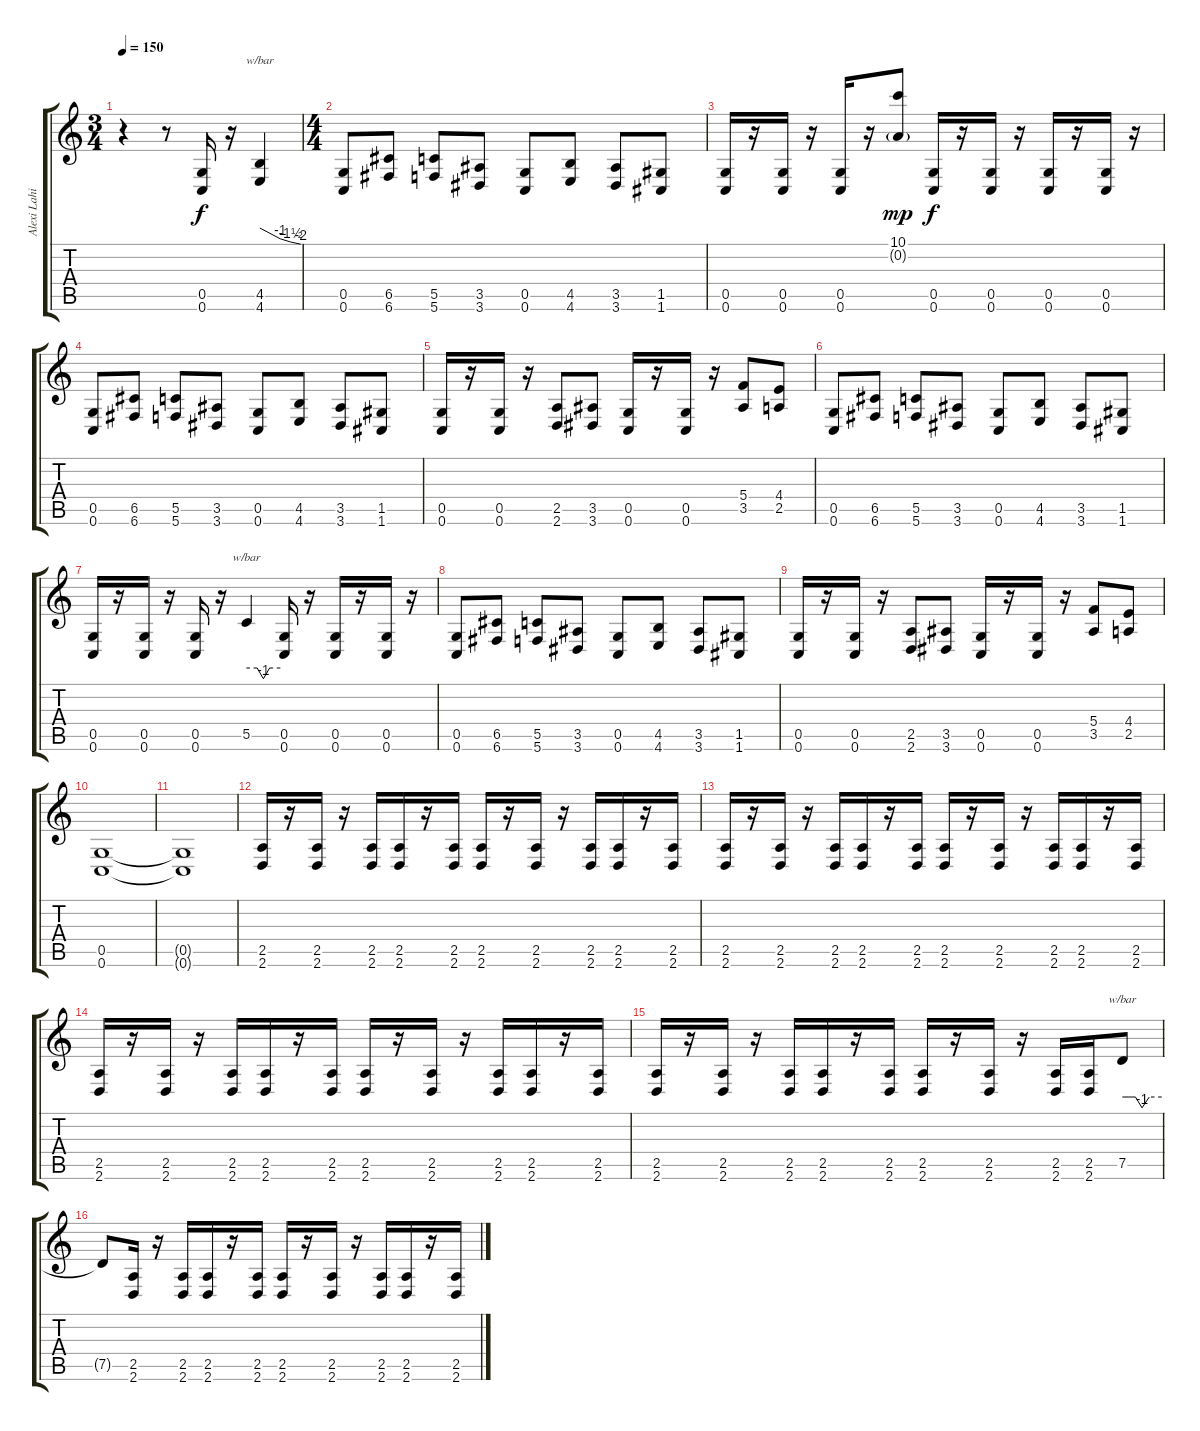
\track ("Alexi Lahio" "Alexi Lahi") {instrument distortionguitar}
\staff {score tabs}
\tuning (D4 A3 F3 C3 G2 C2) {hide}
\ts (3 4)
\tempo 150
\clef g2
\ks c
r.4{dy f instrument distortionguitar} r.8 (0.5 0.6).16 r.16 (4.5 4.6).4{tbe (custom default 0 0 30 -4 45 -6 60 -8)} |
\ts (4 4)
(0.5 0.6).8 (6.5 6.6).8 (5.5 5.6).8 (3.5 3.6).8 (0.5 0.6).8 (4.5 4.6).8 (3.5 3.6).8 (1.5 1.6).8 |
(0.5 0.6).16 r.16 (0.5 0.6).16 r.16 (0.5 0.6).16 r.16 (10.1 0.2{g}).8{dy mp instrument guitarharmonics} (0.5 0.6).16{dy f instrument distortionguitar} r.16 (0.5 0.6).16 r.16 (0.5 0.6).16 r.16 (0.5 0.6).16 r.16 |
(0.5 0.6).8 (6.5 6.6).8 (5.5 5.6).8 (3.5 3.6).8 (0.5 0.6).8 (4.5 4.6).8 (3.5 3.6).8 (1.5 1.6).8 |
(0.5 0.6).16 r.16 (0.5 0.6).16 r.16 (2.5 2.6).8 (3.5 3.6).8 (0.5 0.6).16 r.16 (0.5 0.6).16 r.16 (5.4 3.5).8 (4.4 2.5).8 |
(0.5 0.6).8 (6.5 6.6).8 (5.5 5.6).8 (3.5 3.6).8 (0.5 0.6).8 (4.5 4.6).8 (3.5 3.6).8 (1.5 1.6).8 |
(0.5 0.6).16 r.16 (0.5 0.6).16 r.16 (0.5 0.6).16 r.16 5.5.4{tbe (custom default 0 0 19 0 30 -4 41 0 60 0) instrument guitarharmonics} (0.5 0.6).16{instrument distortionguitar} r.16 (0.5 0.6).16 r.16 (0.5 0.6).16 r.16 |
(0.5 0.6).8 (6.5 6.6).8 (5.5 5.6).8 (3.5 3.6).8 (0.5 0.6).8 (4.5 4.6).8 (3.5 3.6).8 (1.5 1.6).8 |
(0.5 0.6).16 r.16 (0.5 0.6).16 r.16 (2.5 2.6).8 (3.5 3.6).8 (0.5 0.6).16 r.16 (0.5 0.6).16 r.16 (5.4 3.5).8 (4.4 2.5).8 |
(0.5 0.6).1 |
(0.5{t} 0.6{t}).1 |
(2.5 2.6).16 r.16 (2.5 2.6).16 r.16 (2.5 2.6).16 (2.5 2.6).16 r.16 (2.5 2.6).16 (2.5 2.6).16 r.16 (2.5 2.6).16 r.16 (2.5 2.6).16 (2.5 2.6).16 r.16 (2.5 2.6).16 |
(2.5 2.6).16 r.16 (2.5 2.6).16 r.16 (2.5 2.6).16 (2.5 2.6).16 r.16 (2.5 2.6).16 (2.5 2.6).16 r.16 (2.5 2.6).16 r.16 (2.5 2.6).16 (2.5 2.6).16 r.16 (2.5 2.6).16 |
(2.5 2.6).16 r.16 (2.5 2.6).16 r.16 (2.5 2.6).16 (2.5 2.6).16 r.16 (2.5 2.6).16 (2.5 2.6).16 r.16 (2.5 2.6).16 r.16 (2.5 2.6).16 (2.5 2.6).16 r.16 (2.5 2.6).16 |
(2.5 2.6).16 r.16 (2.5 2.6).16 r.16 (2.5 2.6).16 (2.5 2.6).16 r.16 (2.5 2.6).16 (2.5 2.6).16 r.16 (2.5 2.6).16 r.16 (2.5 2.6).16 (2.5 2.6).16 7.5.8{tbe (custom default 0 0 10 0 15 0 20 0 30 -4 41 0 60 0) instrument guitarharmonics} |
7.5{t}.8{instrument distortionguitar} (2.5 2.6).16 r.16 (2.5 2.6).16 (2.5 2.6).16 r.16 (2.5 2.6).16 (2.5 2.6).16 r.16 (2.5 2.6).16 r.16 (2.5 2.6).16 (2.5 2.6).16 r.16 (2.5 2.6).16
